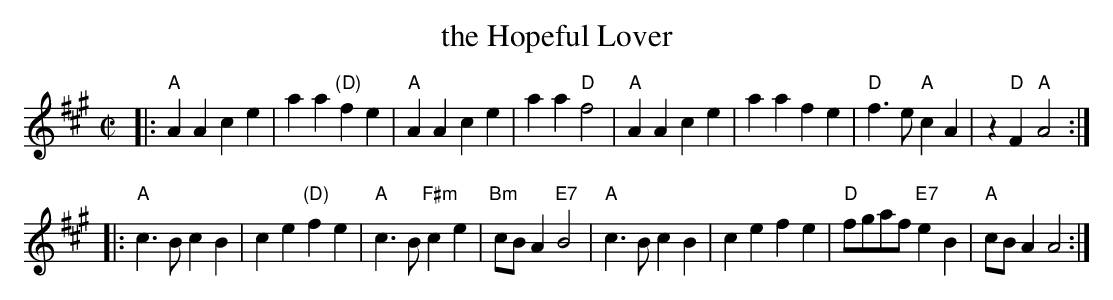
X:1
T: the Hopeful Lover
M: C|
L: 1/4
K: A
|: "A"AA ce | aa "(D)"fe | "A"AA ce | aa "D"f2 \
|  "A"AA ce | aa fe | "D"f>e "A"cA | z"D"F "A"A2 :|
|: "A"c>B cB | ce "(D)"fe | "A"c>B "F#m"ce | "Bm"c/B/A "E7"B2 \
|  "A"c>B cB | ce fe | "D"f/g/a/f/ "E7"eB | "A"c/B/A A2 :|
